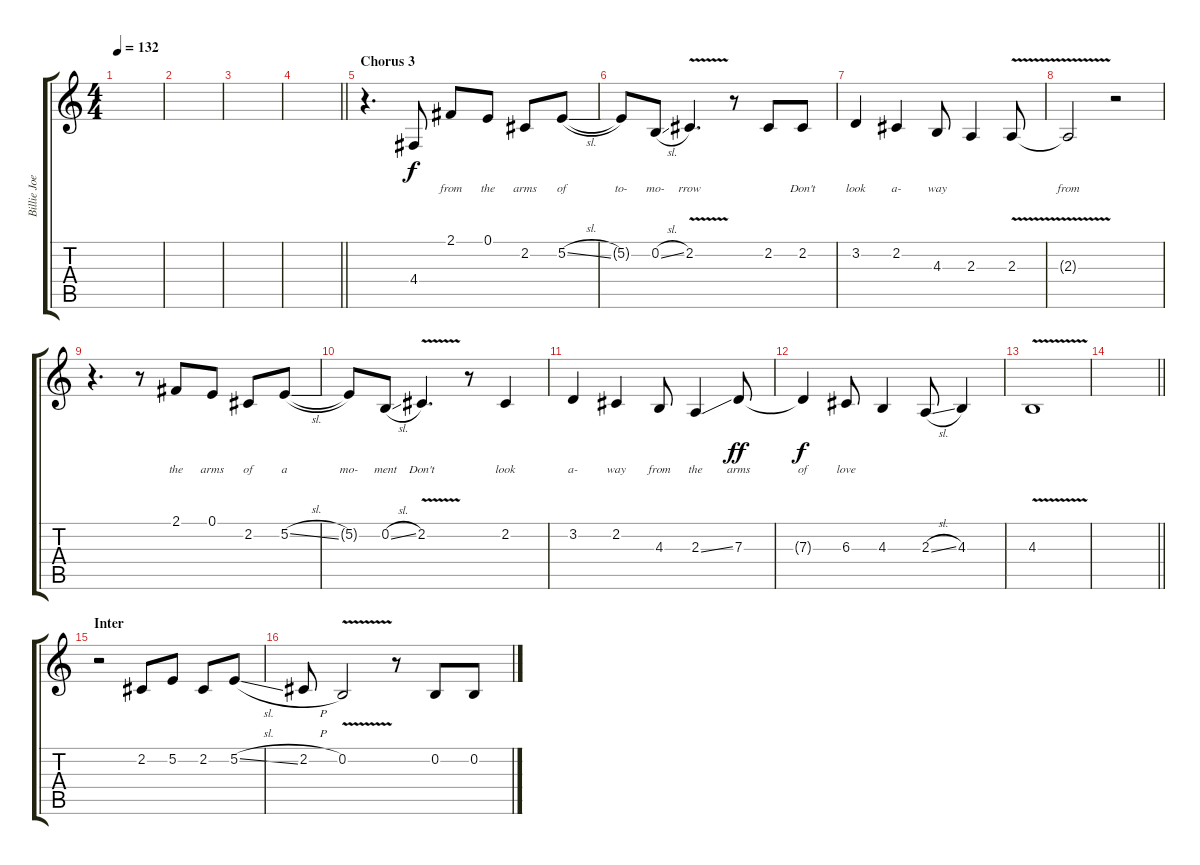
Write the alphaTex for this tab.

\track ("Billie Joe Armstrong [Vocals]" "Billie Joe") {instrument clarinet}
\staff {score tabs}
\tuning (E4 B3 G3 D3 A2 E2) {hide}
\ts (4 4)
\tempo 132
\clef g2
\ks c
|
|
|
\barLineRight lightlight
|
\section ("" "Chorus 3")
r.4{d} 4.4.8{lyrics (0 "") lyrics (1 "") lyrics (2 "") lyrics (3 "") lyrics (4 "") volume 12} 2.1.8{lyrics (0 "from") lyrics (1 "") lyrics (2 "") lyrics (3 "") lyrics (4 "")} 0.1.8{lyrics (0 "the") lyrics (1 "") lyrics (2 "") lyrics (3 "") lyrics (4 "")} 2.2.8{lyrics (0 "arms") lyrics (1 "") lyrics (2 "") lyrics (3 "") lyrics (4 "")} 5.2{sl}.8{lyrics (0 "of") lyrics (1 "") lyrics (2 "") lyrics (3 "") lyrics (4 "")} |
5.2{t}.8{lyrics (0 "to-") lyrics (1 "") lyrics (2 "") lyrics (3 "") lyrics (4 "")} 0.2{sl}.8{lyrics (0 "mo-") lyrics (1 "") lyrics (2 "") lyrics (3 "") lyrics (4 "")} 2.2{v}.4{d lyrics (0 "rrow") lyrics (1 "") lyrics (2 "") lyrics (3 "") lyrics (4 "")} r.8 2.2.8{lyrics (0 "") lyrics (1 "") lyrics (2 "") lyrics (3 "") lyrics (4 "")} 2.2.8{lyrics (0 "Don't") lyrics (1 "") lyrics (2 "") lyrics (3 "") lyrics (4 "")} |
3.2.4{lyrics (0 "look") lyrics (1 "") lyrics (2 "") lyrics (3 "") lyrics (4 "")} 2.2.4{lyrics (0 "a-") lyrics (1 "") lyrics (2 "") lyrics (3 "") lyrics (4 "")} 4.3.8{lyrics (0 "way") lyrics (1 "") lyrics (2 "") lyrics (3 "") lyrics (4 "")} 2.3.4{lyrics (0 "") lyrics (1 "") lyrics (2 "") lyrics (3 "") lyrics (4 "")} 2.3{v}.8{lyrics (0 "") lyrics (1 "") lyrics (2 "") lyrics (3 "") lyrics (4 "")} |
2.3{t}.2{lyrics (0 "from") lyrics (1 "") lyrics (2 "") lyrics (3 "") lyrics (4 "")} r.2 |
r.4{d} r.8 2.1.8{lyrics (0 "the") lyrics (1 "") lyrics (2 "") lyrics (3 "") lyrics (4 "")} 0.1.8{lyrics (0 "arms") lyrics (1 "") lyrics (2 "") lyrics (3 "") lyrics (4 "")} 2.2.8{lyrics (0 "of") lyrics (1 "") lyrics (2 "") lyrics (3 "") lyrics (4 "")} 5.2{sl}.8{lyrics (0 "a") lyrics (1 "") lyrics (2 "") lyrics (3 "") lyrics (4 "")} |
5.2{t}.8{lyrics (0 "mo-") lyrics (1 "") lyrics (2 "") lyrics (3 "") lyrics (4 "")} 0.2{sl}.8{lyrics (0 "ment") lyrics (1 "") lyrics (2 "") lyrics (3 "") lyrics (4 "")} 2.2{v}.4{d lyrics (0 "Don't") lyrics (1 "") lyrics (2 "") lyrics (3 "") lyrics (4 "")} r.8 2.2.4{lyrics (0 "look") lyrics (1 "") lyrics (2 "") lyrics (3 "") lyrics (4 "")} |
3.2.4{lyrics (0 "a-") lyrics (1 "") lyrics (2 "") lyrics (3 "") lyrics (4 "")} 2.2.4{lyrics (0 "way") lyrics (1 "") lyrics (2 "") lyrics (3 "") lyrics (4 "")} 4.3.8{lyrics (0 "from") lyrics (1 "") lyrics (2 "") lyrics (3 "") lyrics (4 "")} 2.3{ss}.4{lyrics (0 "the") lyrics (1 "") lyrics (2 "") lyrics (3 "") lyrics (4 "")} 7.3.8{lyrics (0 "arms") lyrics (1 "") lyrics (2 "") lyrics (3 "") lyrics (4 "") dy ff} |
7.3{t}.4{lyrics (0 "of") lyrics (1 "") lyrics (2 "") lyrics (3 "") lyrics (4 "") dy f} 6.3.8{lyrics (0 "love") lyrics (1 "") lyrics (2 "") lyrics (3 "") lyrics (4 "")} 4.3.4{lyrics (0 "") lyrics (1 "") lyrics (2 "") lyrics (3 "") lyrics (4 "")} 2.3{sl}.8 4.3.4 |
4.3{v}.1 |
\barLineRight lightlight
|
\section ("" "Inter")
r.2 2.2.8 5.2.8 2.2.8 5.2{sl}.8 |
2.2{h}.8 0.2{v}.2 r.8 0.2.8 0.2.8
